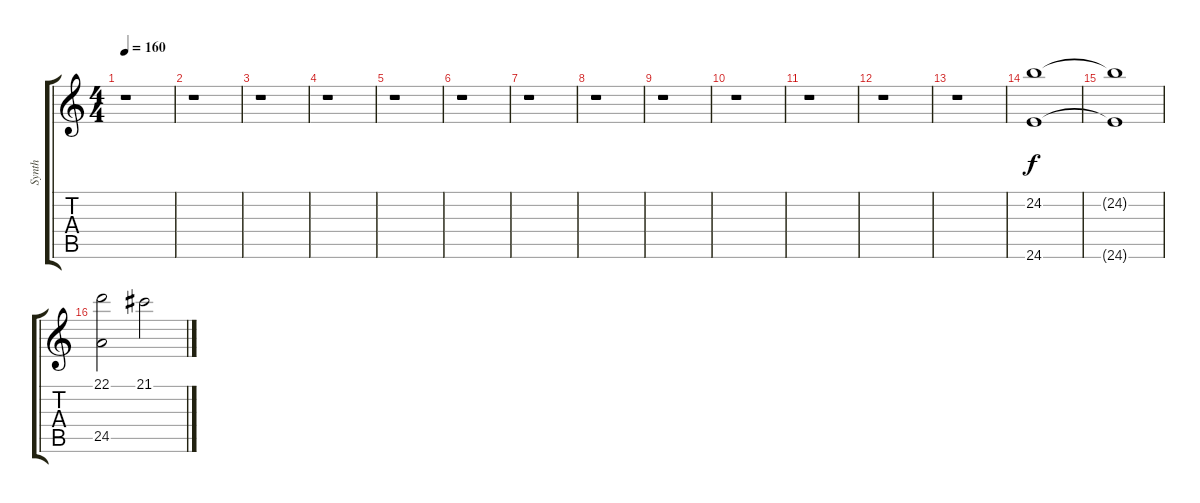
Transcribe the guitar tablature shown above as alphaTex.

\track ("Synth" "Synth") {instrument lead6voice}
\staff {score tabs}
\tuning (E4 B3 G3 D3 A2 E2) {hide}
\ts (4 4)
\tempo 160
\clef g2
\ks c
r.1{dy f} |
r.1 |
r.1 |
r.1 |
r.1 |
r.1 |
r.1 |
r.1 |
r.1 |
r.1 |
r.1 |
r.1 |
r.1 |
(24.2 24.6).1{volume 10 balance 10 instrument pad7halo} |
(24.2{t} 24.6{t}).1 |
(22.1 24.5).2{volume 10 balance 10 instrument pad7halo} 21.1.2
